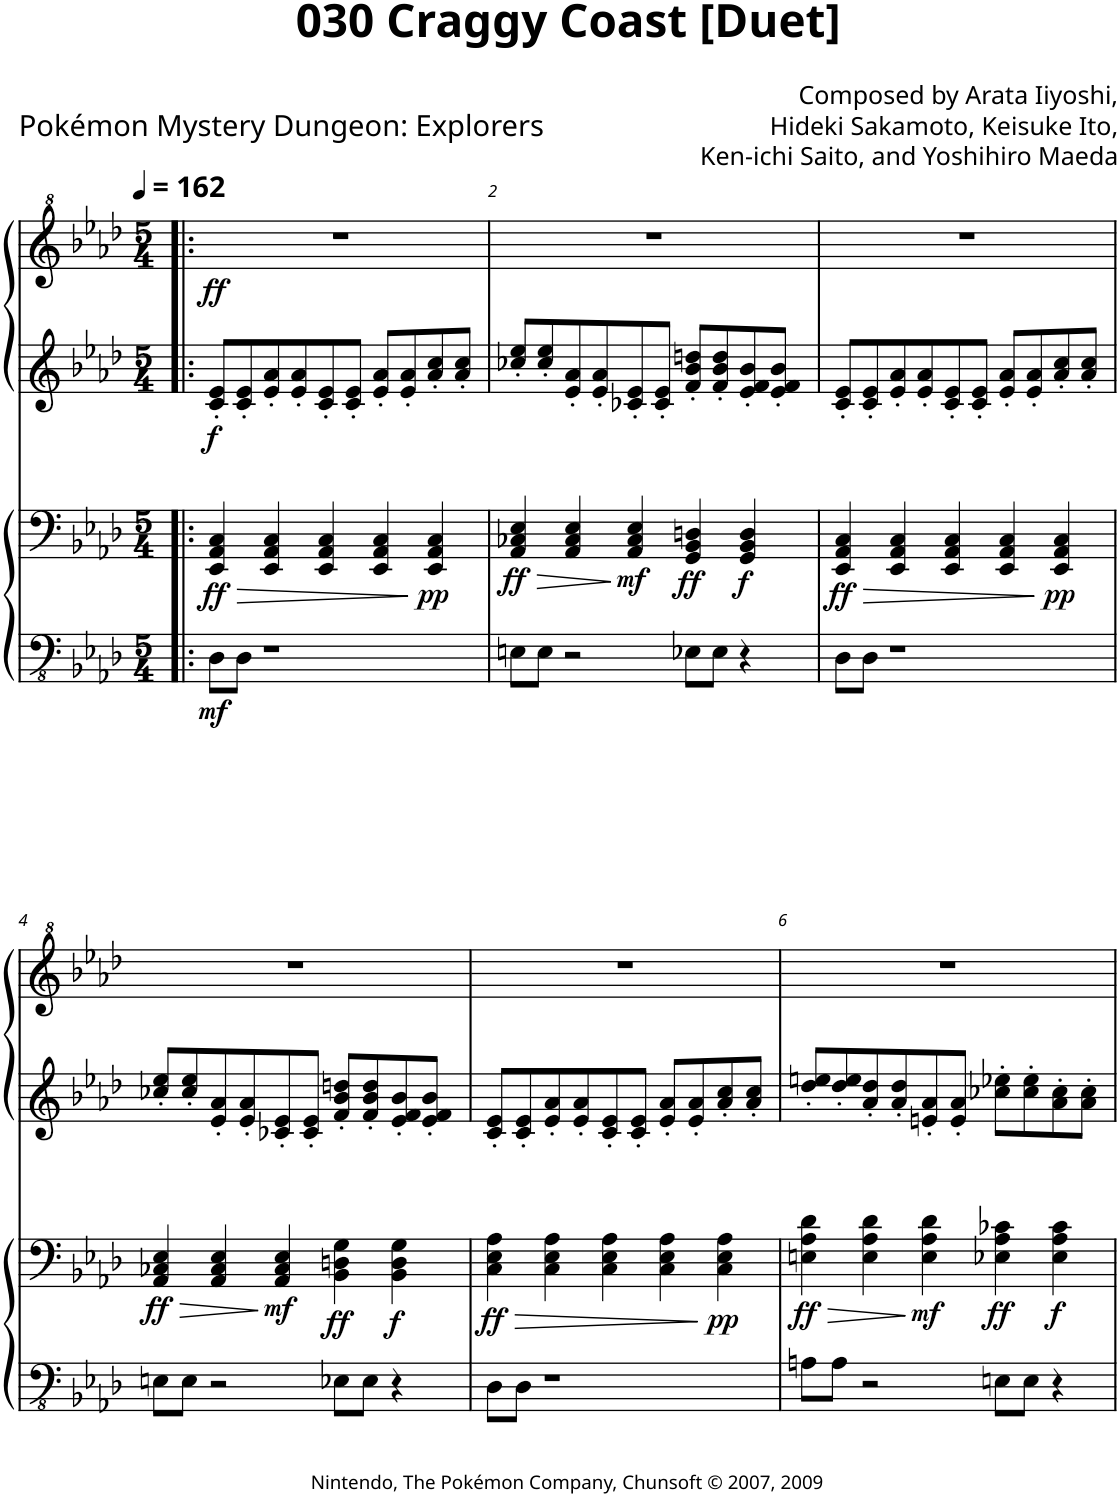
**kern	**dynam	**kern	**dynam	**kern	**dynam	**kern	**dynam
*part4	*part4	*part3	*part3	*part2	*part2	*part1	*part1
*staff4	*staff4	*staff3	*staff3	*staff2	*staff2	*staff1	*staff1
*I"Piano 4	*	*I"Piano	*	*I"Piano 3	*	*I"Piano	*
*I'Pno	*	*I'Pno	*	*I'Pno	*	*I'Pno	*
*clefFv4	*	*clefF4	*	*clefG2	*	*clefG^2	*
*k[b-e-a-d-]	*	*k[b-e-a-d-]	*	*k[b-e-a-d-]	*	*k[b-e-a-d-]	*
*M5/4	*	*M5/4	*	*M5/4	*	*M5/4	*
*MM162	*	*MM162	*	*MM162	*	*MM162	*
=1!|:	=1!|:	=1!|:	=1!|:	=1!|:	=1!|:	=1!|:	=1!|:
!	!LO:DY:b	!	!LO:HP:b	!	!	!	!
!	!	!	!LO:DY:n=1:b	!	!LO:DY:b	!	!LO:DY:b
8DD-\L	mf	4EE-/ 4AA-/ 4C/	> ff	8c/' 8e-/'L	f	4%5r	ff
8DD-\J	.	.	.	8c/' 8e-/'	.	.	.
1r	.	4EE-/ 4AA-/ 4C/	.	8e-/' 8a-/'	.	.	.
.	.	.	.	8e-/' 8a-/'	.	.	.
.	.	4EE-/ 4AA-/ 4C/	.	8c/' 8e-/'	.	.	.
.	.	.	.	8c/' 8e-/'J	.	.	.
.	.	4EE-/ 4AA-/ 4C/	.	8e-/' 8a-/'L	.	.	.
.	.	.	.	8e-/' 8a-/'	.	.	.
!	!	!	!LO:DY:n=2:b	!	!	!	!
.	.	4EE-/ 4AA-/ 4C/	] pp	8a-/' 8cc/'	.	.	.
.	.	.	.	8a-/' 8cc/'J	.	.	.
=2	=2	=2	=2	=2	=2	=2	=2
!	!	!	!LO:HP:b	!	!	!	!
!	!	!	!LO:DY:n=1:b	!	!	!	!
8EEn\L	.	4AA-/ 4C-X/ 4E-/	> ff	8cc-X/' 8ee-/'L	.	4%5r	.
8EE\J	.	.	.	8cc-/' 8ee-/'	.	.	.
2r	.	4AA-/ 4C-/ 4E-/	.	8e-/' 8a-/'	.	.	.
.	.	.	.	8e-/' 8a-/'	.	.	.
!	!	!	!LO:DY:n=2:b	!	!	!	!
.	.	4AA-/ 4C-/ 4E-/	] mf	8c-X/' 8e-/'	.	.	.
.	.	.	.	8c-/' 8e-/'J	.	.	.
!	!	!	!LO:DY:n=3:b	!	!	!	!
8EE-X\L	.	4GG/ 4BB-/ 4Dn/	ff	8f/' 8b-/' 8ddn/'L	.	.	.
8EE-\J	.	.	.	8f/' 8b-/' 8dd/'	.	.	.
!	!	!	!LO:DY:n=4:b	!	!	!	!
4r	.	4GG/ 4BB-/ 4D/	f	8e-/' 8f/' 8b-/'	.	.	.
.	.	.	.	8e-/' 8f/' 8b-/'J	.	.	.
=3	=3	=3	=3	=3	=3	=3	=3
!	!	!	!LO:HP:b	!	!	!	!
!	!	!	!LO:DY:n=1:b	!	!	!	!
8DD-\L	.	4EE-/ 4AA-/ 4C/	> ff	8c/' 8e-/'L	.	4%5r	.
8DD-\J	.	.	.	8c/' 8e-/'	.	.	.
1r	.	4EE-/ 4AA-/ 4C/	.	8e-/' 8a-/'	.	.	.
.	.	.	.	8e-/' 8a-/'	.	.	.
.	.	4EE-/ 4AA-/ 4C/	.	8c/' 8e-/'	.	.	.
.	.	.	.	8c/' 8e-/'J	.	.	.
.	.	4EE-/ 4AA-/ 4C/	.	8e-/' 8a-/'L	.	.	.
.	.	.	.	8e-/' 8a-/'	.	.	.
!	!	!	!LO:DY:n=2:b	!	!	!	!
.	.	4EE-/ 4AA-/ 4C/	] pp	8a-/' 8cc/'	.	.	.
.	.	.	.	8a-/' 8cc/'J	.	.	.
!!LO:LB:g=z
=4	=4	=4	=4	=4	=4	=4	=4
!	!	!	!LO:HP:b	!	!	!	!
!	!	!	!LO:DY:n=1:b	!	!	!	!
8EEn\L	.	4AA-/ 4C-X/ 4E-/	> ff	8cc-X/' 8ee-/'L	.	4%5r	.
8EE\J	.	.	.	8cc-/' 8ee-/'	.	.	.
2r	.	4AA-/ 4C-/ 4E-/	.	8e-/' 8a-/'	.	.	.
.	.	.	.	8e-/' 8a-/'	.	.	.
!	!	!	!LO:DY:n=2:b	!	!	!	!
.	.	4AA-/ 4C-/ 4E-/	] mf	8c-X/' 8e-/'	.	.	.
.	.	.	.	8c-/' 8e-/'J	.	.	.
!	!	!	!LO:DY:n=3:b	!	!	!	!
8EE-X\L	.	4BB-\ 4Dn\ 4G\	ff	8f/' 8b-/' 8ddn/'L	.	.	.
8EE-\J	.	.	.	8f/' 8b-/' 8dd/'	.	.	.
!	!	!	!LO:DY:n=4:b	!	!	!	!
4r	.	4BB-\ 4D\ 4G\	f	8e-/' 8f/' 8b-/'	.	.	.
.	.	.	.	8e-/' 8f/' 8b-/'J	.	.	.
=5	=5	=5	=5	=5	=5	=5	=5
!	!	!	!LO:HP:b	!	!	!	!
!	!	!	!LO:DY:n=1:b	!	!	!	!
8DD-\L	.	4C\ 4E-\ 4A-\	> ff	8c/' 8e-/'L	.	4%5r	.
8DD-\J	.	.	.	8c/' 8e-/'	.	.	.
1r	.	4C\ 4E-\ 4A-\	.	8e-/' 8a-/'	.	.	.
.	.	.	.	8e-/' 8a-/'	.	.	.
.	.	4C\ 4E-\ 4A-\	.	8c/' 8e-/'	.	.	.
.	.	.	.	8c/' 8e-/'J	.	.	.
.	.	4C\ 4E-\ 4A-\	.	8e-/' 8a-/'L	.	.	.
.	.	.	.	8e-/' 8a-/'	.	.	.
!	!	!	!LO:DY:n=2:b	!	!	!	!
.	.	4C\ 4E-\ 4A-\	] pp	8a-/' 8cc/'	.	.	.
.	.	.	.	8a-/' 8cc/'J	.	.	.
=6	=6	=6	=6	=6	=6	=6	=6
!	!	!	!LO:HP:b	!	!	!	!
!	!	!	!LO:DY:n=1:b	!	!	!	!
8AAn\L	.	4En\ 4A-\ 4d-\	> ff	8dd-/' 8een/'L	.	4%5r	.
8AA\J	.	.	.	8dd-/' 8ee/'	.	.	.
2r	.	4E\ 4A-\ 4d-\	.	8a-/' 8dd-/'	.	.	.
.	.	.	.	8a-/' 8dd-/'	.	.	.
!	!	!	!LO:DY:n=2:b	!	!	!	!
.	.	4E\ 4A-\ 4d-\	] mf	8en/' 8a-/'	.	.	.
.	.	.	.	8e/' 8a-/'J	.	.	.
!	!	!	!LO:DY:n=3:b	!	!	!	!
8EEn\L	.	4E-X\ 4A-\ 4c-X\	ff	8cc-X\' 8ee-X\'L	.	.	.
8EE\J	.	.	.	8cc-\' 8ee-\'	.	.	.
!	!	!	!LO:DY:n=4:b	!	!	!	!
4r	.	4E-\ 4A-\ 4c-\	f	8a-\' 8cc-\'	.	.	.
.	.	.	.	8a-\' 8cc-\'J	.	.	.
=	=	=	=	=	=	=	=
*-	*-	*-	*-	*-	*-	*-	*-
